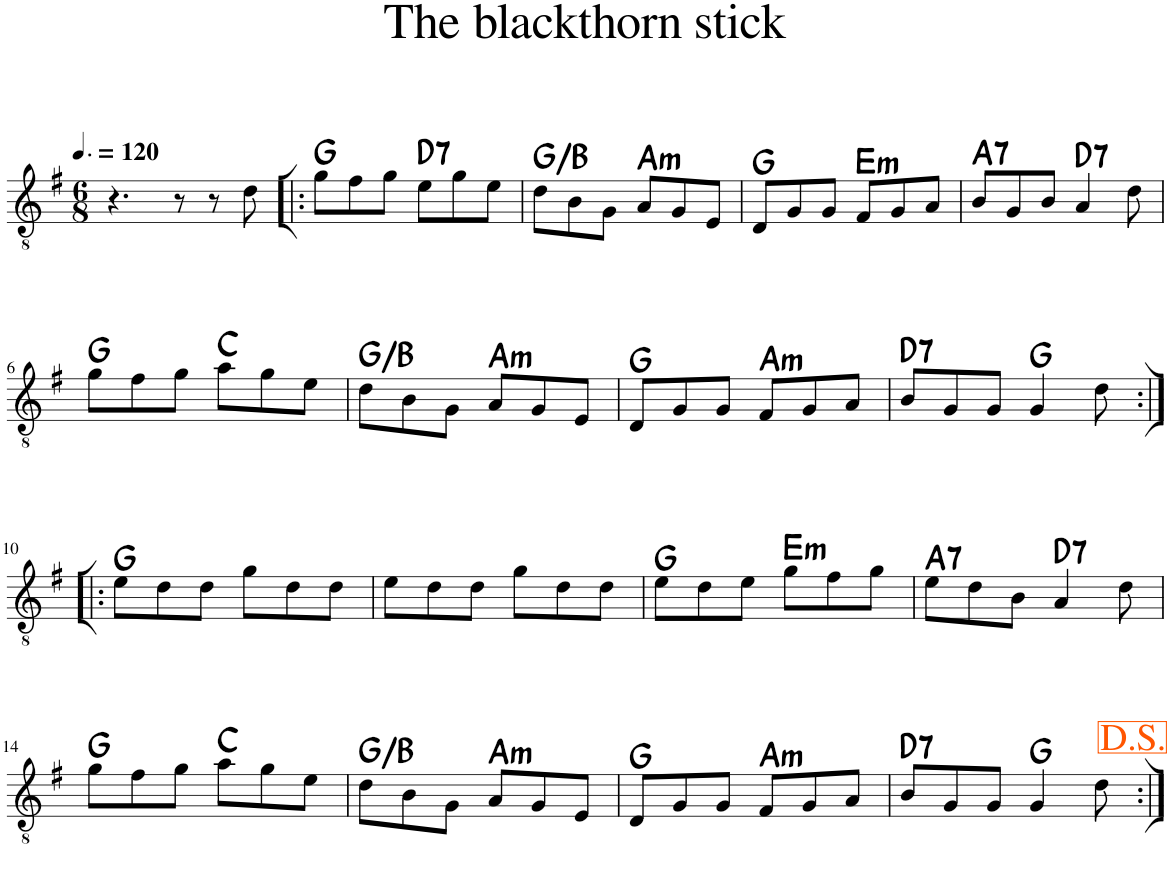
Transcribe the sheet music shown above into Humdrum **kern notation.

**kern	**harte
*part1	*part1
*staff1	*
*I"Classical Guitar	*
*I'Guit.	*
*clefGv2	*
*k[f#]	*
*M6/8	*
*MM180	*
=1	=1
4.r	.
8r	.
8r	.
8d\	.
=2!|:	=2!|:
8g\L	G:maj
8f#\	.
8g\J	.
!	!LO:H:kt=7
8e\L	D:7
8g\	.
8e\J	.
=3	=3
8d\L	G:maj/3
8B\	.
8G\J	.
!	!LO:H:kt=m
8A/L	A:min
8G/	.
8E/J	.
=4	=4
8D/L	G:maj
8G/	.
8G/J	.
!	!LO:H:kt=m
8F#/L	E:min
8G/	.
8A/J	.
=5	=5
!	!LO:H:kt=7
8B/L	A:7
8G/	.
8B/J	.
!	!LO:H:kt=7
4A/	D:7
8d\	.
!!LO:LB:g=z
=6	=6
8g\L	G:maj
8f#\	.
8g\J	.
8a\L	C:maj
8g\	.
8e\J	.
=7	=7
8d\L	G:maj/3
8B\	.
8G\J	.
!	!LO:H:kt=m
8A/L	A:min
8G/	.
8E/J	.
=8	=8
8D/L	G:maj
8G/	.
8G/J	.
!	!LO:H:kt=m
8F#/L	A:min
8G/	.
8A/J	.
=9	=9
!	!LO:H:kt=7
8B/L	D:7
8G/	.
8G/J	.
4G/	G:maj
8d\	.
!!LO:LB:g=z
=10:|!|:	=10:|!|:
8e\L	G:maj
8d\	.
8d\J	.
8g\L	.
8d\	.
8d\J	.
=11	=11
8e\L	.
8d\	.
8d\J	.
8g\L	.
8d\	.
8d\J	.
=12	=12
8e\L	G:maj
8d\	.
8e\J	.
!	!LO:H:kt=m
8g\L	E:min
8f#\	.
8g\J	.
=13	=13
!	!LO:H:kt=7
8e\L	A:7
8d\	.
8B\J	.
!	!LO:H:kt=7
4A/	D:7
8d\	.
!!LO:LB:g=z
=14	=14
8g\L	G:maj
8f#\	.
8g\J	.
8a\L	C:maj
8g\	.
8e\J	.
=15	=15
8d\L	G:maj/3
8B\	.
8G\J	.
!	!LO:H:kt=m
8A/L	A:min
8G/	.
8E/J	.
=16	=16
8D/L	G:maj
8G/	.
8G/J	.
!	!LO:H:kt=m
8F#/L	A:min
8G/	.
8A/J	.
=17	=17
!	!LO:H:kt=7
8B/L	D:7
8G/	.
8G/J	.
4G/	G:maj
8d\	.
=:|!	=:|!
*-	*-
